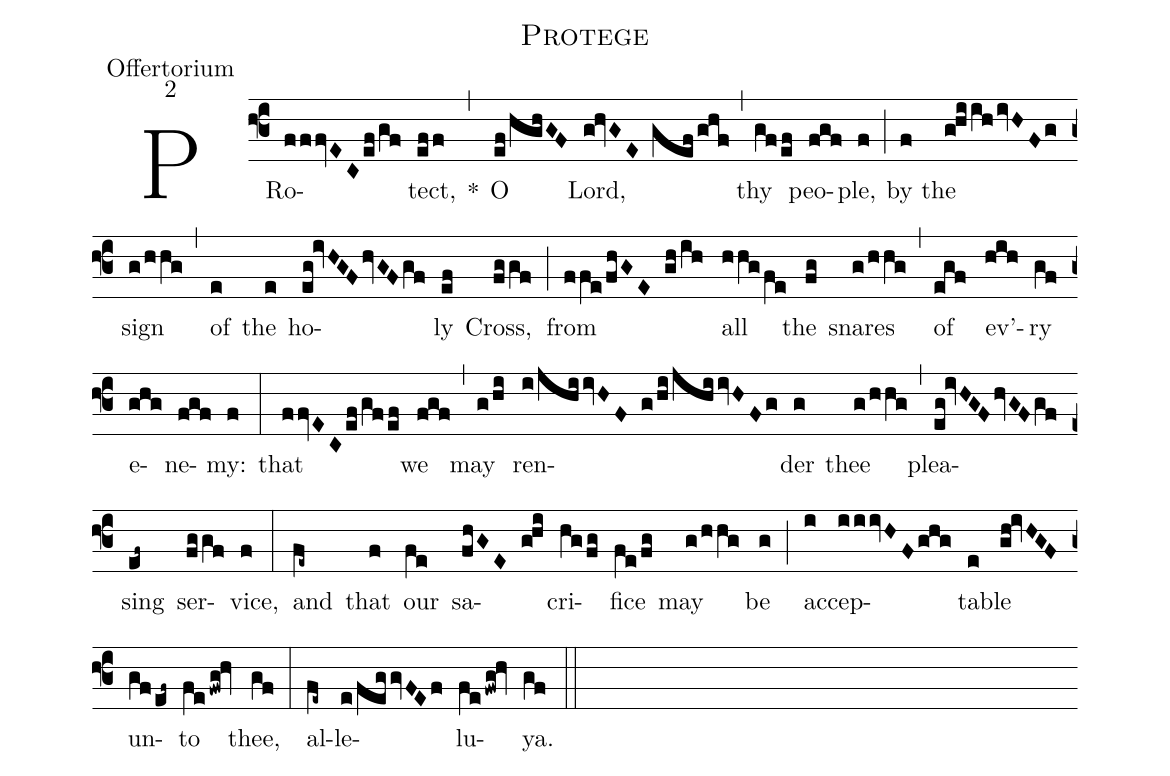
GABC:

name:Protege;
office-part:Offertorium;
mode:2;
%%
(f3) PRo(fffvECef/gf)tect,(eff) *(,) O(ef/hghGF) Lord,(g!hvGE gef/ghf) (,) thy(gf/ef) peo(fgf)ple,(f) (;) by(f) the(g!hiih/ivHFg) sign(g/hhg) (,) of(e) the(e) ho(eg!ivHGF/hvGF/gf)ly(ef) Cross,(fggf) (;) from(ffe/fhGE gh/ih) all(hhg/fe) the(fg) snares(g/hhg) (,) of(egf) ev'(hih)ry(gf) e(ghg)ne(fgf)my:(f) (:) that(ffvEC/ef/gf/ef) we(fgf) (,) may(g/hi) ren(i/jhiivHF g/hi/jhiivHFg)der(g) thee(g/hhg) (,) plea(eg!ivHGF/hvGF/gf)sing(ef~) ser(fggf)vice,(f) (:) and(fe~) that(f) our(fe) sa(fhGE g!hi)cri(hg/fg)fice(fe/fg) may(g/hhg) be(g) (;) ac(i)cep(iiivHF/ghg)ta(e)ble(gh!ivHGF) un(gf/ef~)to(fe/fwg!hv) thee,(gf) (:) al(fe~)le(e/feggvFEf)lu(fe/fwg!hv)ya.(gf) (::)
